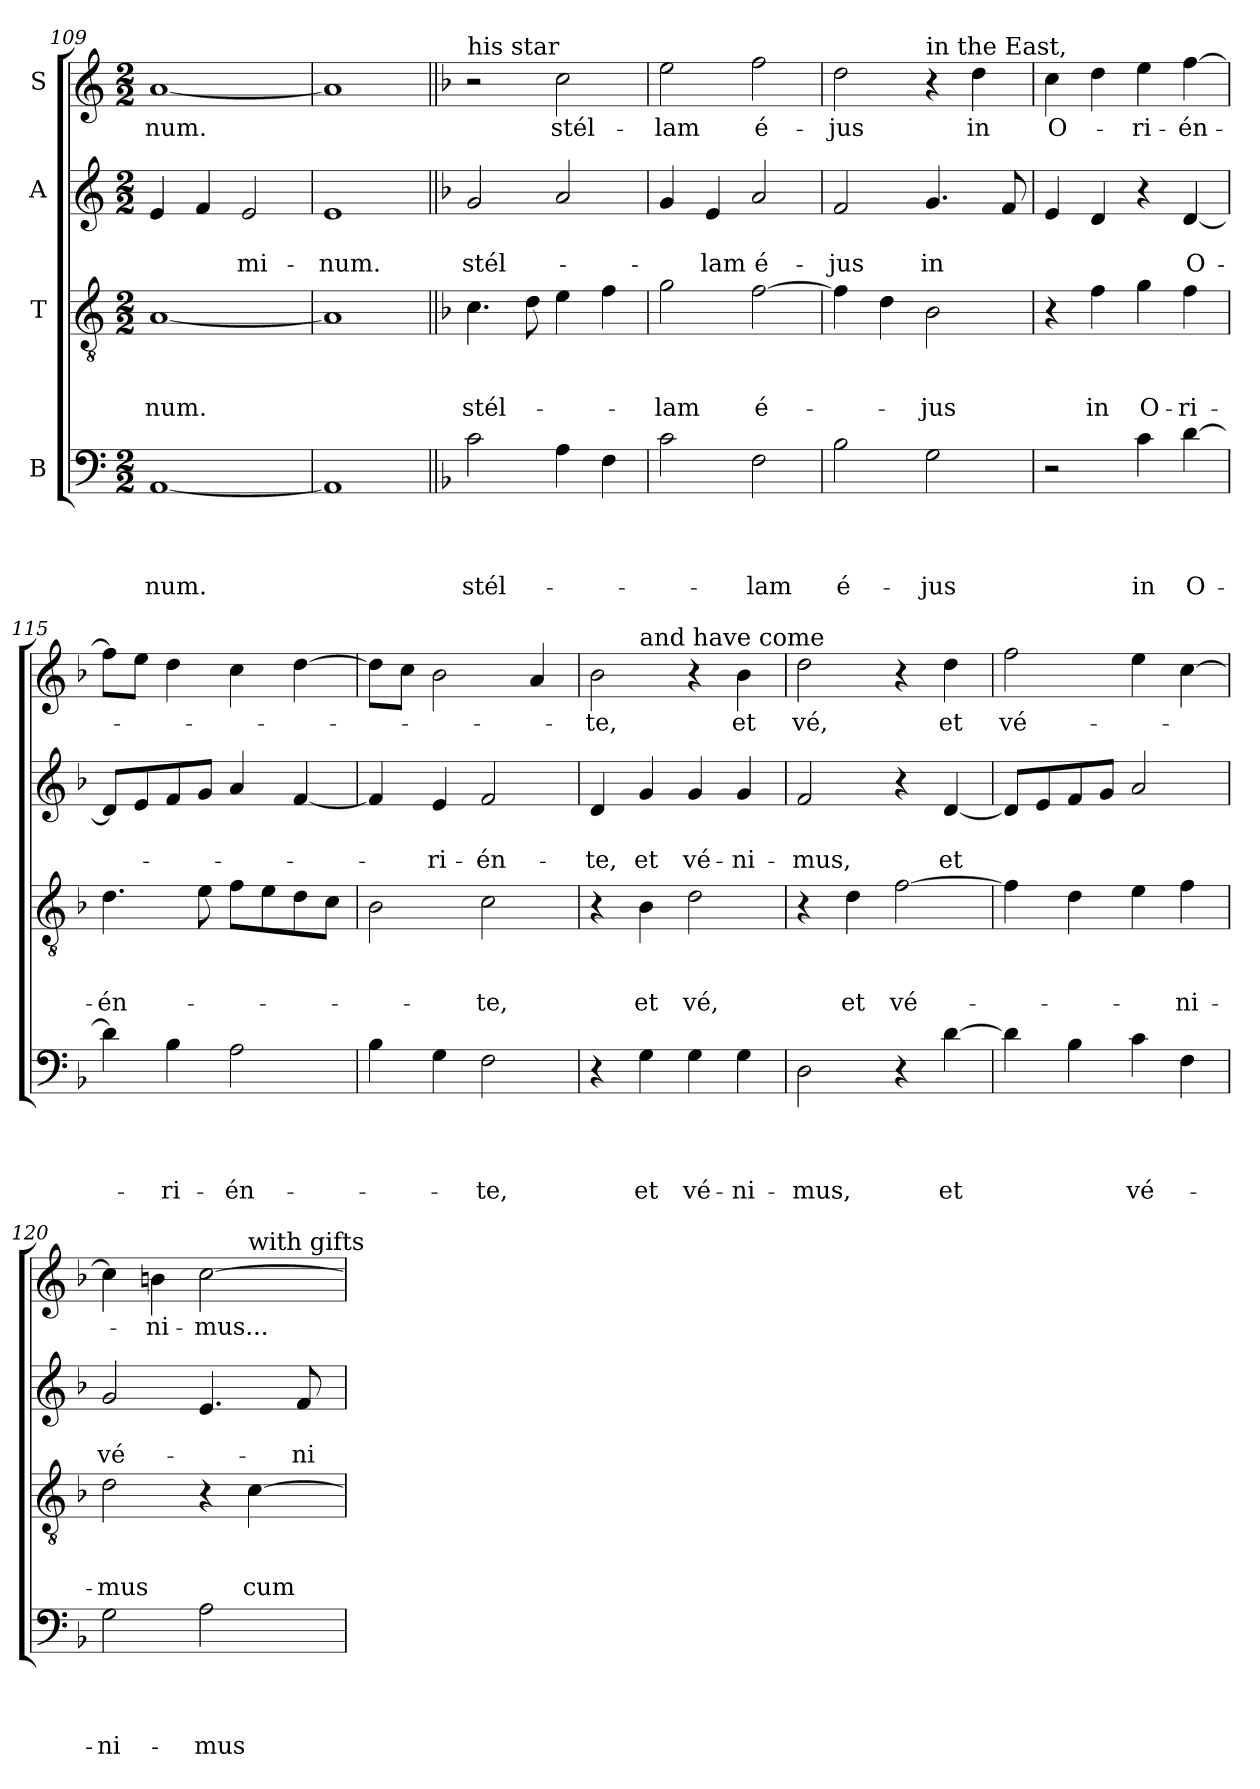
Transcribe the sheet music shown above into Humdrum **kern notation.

**kern	**text	**text	**text	**text	**kern	**text	**text	**text	**kern	**text	**text	**kern	**text
*part4	*part4	*part4	*part4	*part4	*part3	*part3	*part3	*part3	*part2	*part2	*part2	*part1	*part1
*staff4	*staff4	*staff4	*staff4	*staff4	*staff3	*staff3	*staff3	*staff3	*staff2	*staff2	*staff2	*staff1	*staff1
*I"B	*	*	*	*	*I"T	*	*	*	*I"A	*	*	*I"S	*
*clefF4	*	*	*	*	*clefGv2	*	*	*	*clefG2	*	*	*clefG2	*
*k[]	*	*	*	*	*k[]	*	*	*	*k[]	*	*	*k[]	*
*C:	*	*	*	*	*C:	*	*	*	*C:	*	*	*C:	*
*M2/2	*	*	*	*	*M2/2	*	*	*	*M2/2	*	*	*M2/2	*
=109	=109	=109	=109	=109	=109	=109	=109	=109	=109	=109	=109	=109	=109
!	!	!	!	!LO:LY:b	!	!	!	!LO:LY:b	!	!	!	!	!LO:LY:b
[1AA	.	.	.	-num.	[1A	.	.	-num.	4e/	.	.	[1a	-num.
.	.	.	.	.	.	.	.	.	4f/	.	.	.	.
!	!	!	!	!	!	!	!	!	!	!	!LO:LY:b	!	!
.	.	.	.	.	.	.	.	.	2e/	.	-mi-	.	.
=110	=110	=110	=110	=110	=110	=110	=110	=110	=110	=110	=110	=110	=110
!	!	!	!	!	!	!	!	!	!	!	!LO:LY:b	!	!
1AA]	.	.	.	.	1A]	.	.	.	1e	.	-num.	1a]	.
=111||	=111||	=111||	=111||	=111||	=111||	=111||	=111||	=111||	=111||	=111||	=111||	=111||	=111||
*k[b-]	*	*	*	*	*k[b-]	*	*	*	*k[b-]	*	*	*k[b-]	*
*F:	*	*	*	*	*F:	*	*	*	*F:	*	*	*F:	*
!	!	!	!	!	!	!	!	!	!	!	!	!LO:TX:a:t=his star	!
!	!	!	!	!LO:LY:b	!	!	!	!LO:LY:b	!	!	!LO:LY:b	!	!
2c\	.	.	.	stél-	4.c\	.	.	stél-	2g/	.	stél-	2r	.
.	.	.	.	.	8d\	.	.	.	.	.	.	.	.
!	!	!	!	!	!	!	!	!	!	!	!	!	!LO:LY:b
4A\	.	.	.	.	4e\	.	.	.	2a/	.	.	2cc\	stél-
4F\	.	.	.	.	4f\	.	.	.	.	.	.	.	.
=112	=112	=112	=112	=112	=112	=112	=112	=112	=112	=112	=112	=112	=112
!	!	!	!	!	!	!	!	!LO:LY:b	!	!	!	!	!LO:LY:b
2c\	.	.	.	.	2g\	.	.	-lam	4g/	.	.	2ee\	-lam
!	!	!	!	!	!	!	!	!	!	!	!LO:LY:b	!	!
.	.	.	.	.	.	.	.	.	4e/	.	-lam	.	.
!	!	!	!	!LO:LY:b	!	!	!	!LO:LY:b	!	!	!LO:LY:b	!	!LO:LY:b
2F\	.	.	.	-lam	[2f\	.	.	é-	2a/	.	é-	2ff\	é-
=113	=113	=113	=113	=113	=113	=113	=113	=113	=113	=113	=113	=113	=113
!	!	!	!	!LO:LY:b	!	!	!	!	!	!	!LO:LY:b	!	!LO:LY:b
2B-\	.	.	.	é-	4f\]	.	.	.	2f/	.	-jus	2dd\	-jus
.	.	.	.	.	4d\	.	.	.	.	.	.	.	.
!	!	!	!	!	!	!	!	!	!	!	!	!LO:TX:a:t=in the East,	!
!	!	!	!	!LO:LY:b	!	!	!	!LO:LY:b	!	!	!LO:LY:b	!	!
2G\	.	.	.	-jus	2B-\	.	.	-jus	4.g/	.	in	4r	.
!	!	!	!	!	!	!	!	!	!	!	!	!	!LO:LY:b
.	.	.	.	.	.	.	.	.	.	.	.	4dd\	in
.	.	.	.	.	.	.	.	.	8f/	.	.	.	.
!!LO:LB:g=z
=114	=114	=114	=114	=114	=114	=114	=114	=114	=114	=114	=114	=114	=114
!	!	!	!	!	!	!	!	!	!	!	!	!	!LO:LY:b
2r	.	.	.	.	4r	.	.	.	4e/	.	.	4cc\	O-
!	!	!	!	!	!	!	!	!LO:LY:b	!	!	!	!	!
.	.	.	.	.	4f\	.	.	in	4d/	.	.	4dd\	.
!	!	!	!	!LO:LY:b	!	!	!	!LO:LY:b	!	!	!	!	!LO:LY:b
4c\	.	.	.	in	4g\	.	.	O-	4r	.	.	4ee\	-ri-
!	!	!	!	!LO:LY:b	!	!	!	!LO:LY:b	!	!	!LO:LY:b	!	!LO:LY:b
[4d\	.	.	.	O-	4f\	.	.	-ri-	[4d/	.	O-	[4ff\	-én-
=115	=115	=115	=115	=115	=115	=115	=115	=115	=115	=115	=115	=115	=115
!	!	!	!	!	!	!	!	!LO:LY:b	!	!	!	!	!
4d\]	.	.	.	.	4.d\	.	.	-én-	8d/L]	.	.	8ff\L]	.
.	.	.	.	.	.	.	.	.	8e/	.	.	8ee\J	.
!	!	!	!	!LO:LY:b	!	!	!	!	!	!	!	!	!
4B-\	.	.	.	-ri-	.	.	.	.	8f/	.	.	4dd\	.
.	.	.	.	.	8e\	.	.	.	8g/J	.	.	.	.
!	!	!	!	!LO:LY:b	!	!	!	!	!	!	!	!	!
2A\	.	.	.	-én-	8f\L	.	.	.	4a/	.	.	4cc\	.
.	.	.	.	.	8e\	.	.	.	.	.	.	.	.
.	.	.	.	.	8d\	.	.	.	[4f/	.	.	[4dd\	.
.	.	.	.	.	8c\J	.	.	.	.	.	.	.	.
=116	=116	=116	=116	=116	=116	=116	=116	=116	=116	=116	=116	=116	=116
4B-\	.	.	.	.	2B-\	.	.	.	4f/]	.	.	8dd\L]	.
.	.	.	.	.	.	.	.	.	.	.	.	8cc\J	.
!	!	!	!	!	!	!	!	!	!	!	!LO:LY:b	!	!
4G\	.	.	.	.	.	.	.	.	4e/	.	-ri-	2b-\	.
!	!	!	!	!LO:LY:b	!	!	!	!LO:LY:b	!	!	!LO:LY:b	!	!
2F\	.	.	.	-te,	2c\	.	.	-te,	2f/	.	-én-	.	.
.	.	.	.	.	.	.	.	.	.	.	.	4a/	.
=117	=117	=117	=117	=117	=117	=117	=117	=117	=117	=117	=117	=117	=117
!	!	!	!	!	!	!	!	!	!	!	!LO:LY:b	!	!LO:LY:b
*	*	*	*	*	*	*	*	*	*	*	*	*^	*
4r	.	.	.	.	4r	.	.	.	4d/	.	-te,	2b-\	4ryy	-te,
!	!	!	!	!	!	!	!	!	!	!	!	!	!LO:TX:a:t=and have come	!
!	!	!	!	!LO:LY:b	!	!	!	!LO:LY:b	!	!	!LO:LY:b	!	!	!
4G\	.	.	.	et	4B-\	.	.	et	4g/	.	et	.	2.ryy	.
!	!	!	!	!LO:LY:b	!	!	!	!LO:LY:b	!	!	!LO:LY:b	!	!	!
4G\	.	.	.	vé-	2d\	.	.	vé,	4g/	.	vé-	4r	.	.
!	!	!	!	!LO:LY:b	!	!	!	!	!	!	!LO:LY:b	!	!	!LO:LY:b
4G\	.	.	.	-ni-	.	.	.	.	4g/	.	-ni-	4b-\	.	et
=118	=118	=118	=118	=118	=118	=118	=118	=118	=118	=118	=118	=118	=118	=118
!	!	!	!	!LO:LY:b	!	!	!	!	!	!	!LO:LY:b	!	!	!LO:LY:b
*	*	*	*	*	*	*	*	*	*	*	*	*v	*v	*
2D\	.	.	.	-mus,	4r	.	.	.	2f/	.	-mus,	2dd\	vé,
!	!	!	!	!	!	!	!	!LO:LY:b	!	!	!	!	!
.	.	.	.	.	4d\	.	.	et	.	.	.	.	.
!	!	!	!	!	!	!	!	!LO:LY:b	!	!	!	!	!
4r	.	.	.	.	[2f\	.	.	vé-	4r	.	.	4r	.
!	!	!	!	!LO:LY:b	!	!	!	!	!	!	!LO:LY:b	!	!LO:LY:b
[4d\	.	.	.	et	.	.	.	.	[4d/	.	et	4dd\	et
!!LO:PB:g=z
=119	=119	=119	=119	=119	=119	=119	=119	=119	=119	=119	=119	=119	=119
!	!	!	!	!	!	!	!	!	!	!	!	!	!LO:LY:b
4d\]	.	.	.	.	4f\]	.	.	.	8d/L]	.	.	2ff\	vé-
.	.	.	.	.	.	.	.	.	8e/	.	.	.	.
4B-\	.	.	.	.	4d\	.	.	.	8f/	.	.	.	.
.	.	.	.	.	.	.	.	.	8g/J	.	.	.	.
!	!	!	!	!LO:LY:b	!	!	!	!	!	!	!	!	!
4c\	.	.	.	vé-	4e\	.	.	.	2a/	.	.	4ee\	.
!	!	!	!	!	!	!	!	!LO:LY:b	!	!	!	!	!
4F\	.	.	.	.	4f\	.	.	-ni-	.	.	.	[4cc\	.
=120	=120	=120	=120	=120	=120	=120	=120	=120	=120	=120	=120	=120	=120
!	!	!	!	!LO:LY:b	!	!	!	!LO:LY:b	!	!	!LO:LY:b	!	!
*	*	*	*	*	*	*	*	*	*	*	*	*^	*
2G\	.	.	.	-ni-	2d\	.	.	-mus	2g/	.	vé-	4cc\]	2.ryy	.
!	!	!	!	!	!	!	!	!	!	!	!	!	!	!LO:LY:b
.	.	.	.	.	.	.	.	.	.	.	.	4bni\	.	-ni-
!	!	!	!	!LO:LY:b	!	!	!	!	!	!	!	!	!	!LO:LY:b
2A\	.	.	.	-mus	4r	.	.	.	4.e/	.	.	[2cc\	.	-mus...
!	!	!	!	!	!	!	!	!	!	!	!	!	!LO:TX:a:t=with gifts	!
!	!	!	!	!	!	!	!	!LO:LY:b	!	!	!	!	!	!
.	.	.	.	.	[4c\	.	.	cum	.	.	.	.	4ryy	.
!	!	!	!	!	!	!	!	!	!	!	!LO:LY:b	!	!	!
.	.	.	.	.	.	.	.	.	8f/	.	-ni-	.	.	.
*	*	*	*	*	*	*	*	*	*	*	*	*v	*v	*
=	=	=	=	=	=	=	=	=	=	=	=	=	=
*-	*-	*-	*-	*-	*-	*-	*-	*-	*-	*-	*-	*-	*-
